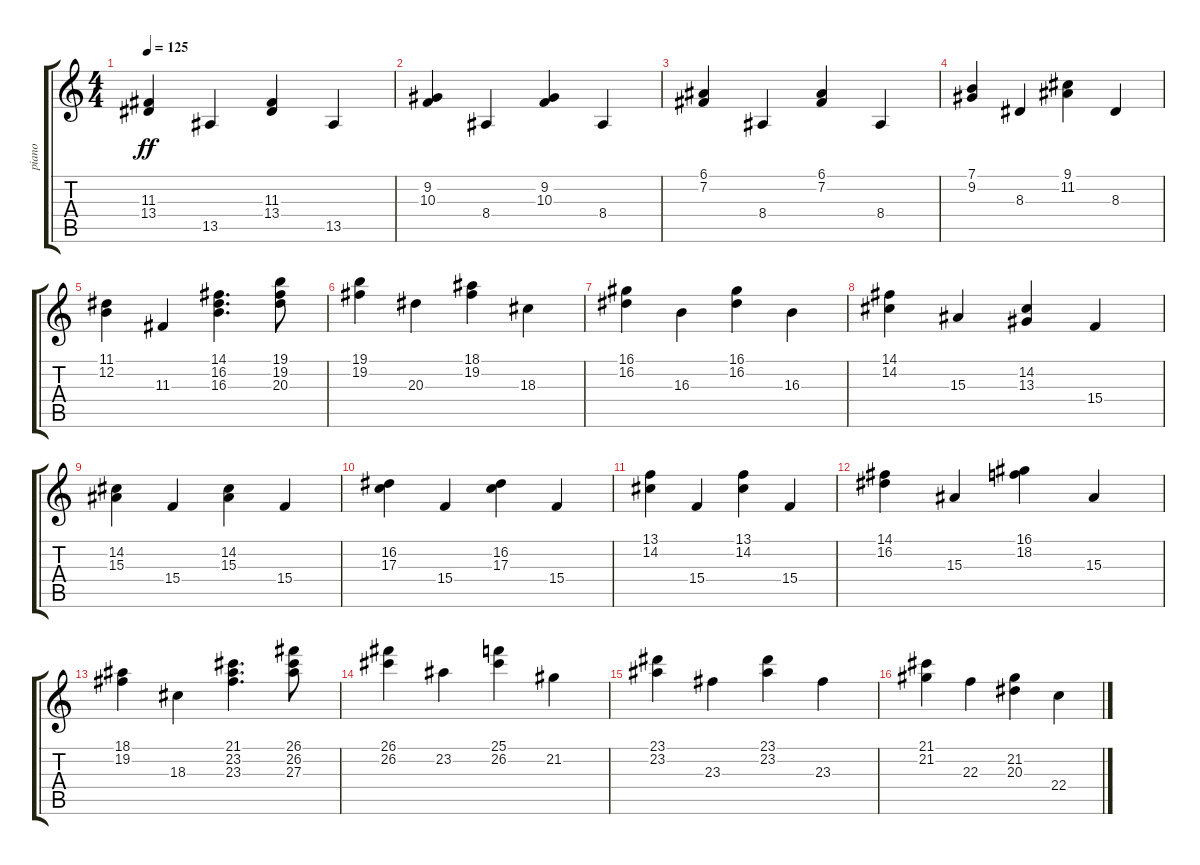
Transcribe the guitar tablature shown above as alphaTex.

\track ("piano" "piano") {instrument brightacousticpiano}
\staff {score tabs}
\tuning (E4 B3 G3 D3 A2 E2) {hide}
\ts (4 4)
\tempo 125
\clef g2
\ks c
(11.3 13.4).4{dy ff} 13.5.4 (11.3 13.4).4 13.5.4 |
(9.2 10.3).4 8.4.4 (9.2 10.3).4 8.4.4 |
(6.1 7.2).4 8.4.4 (6.1 7.2).4 8.4.4 |
(7.1 9.2).4 8.3.4 (9.1 11.2).4 8.3.4 |
(11.1 12.2).4 11.3.4 (14.1 16.2 16.3).4{d} (19.1 19.2 20.3).8 |
(19.1 19.2).4 20.3.4 (18.1 19.2).4 18.3.4 |
(16.1 16.2).4 16.3.4 (16.1 16.2).4 16.3.4 |
(14.1 14.2).4 15.3.4 (14.2 13.3).4 15.4.4 |
(14.2 15.3).4 15.4.4 (14.2 15.3).4 15.4.4 |
(16.2 17.3).4 15.4.4 (16.2 17.3).4 15.4.4 |
(13.1 14.2).4 15.4.4 (13.1 14.2).4 15.4.4 |
(14.1 16.2).4 15.3.4 (16.1 18.2).4 15.3.4 |
(18.1 19.2).4 18.3.4 (21.1 23.2 23.3).4{d} (26.1 26.2 27.3).8 |
(26.1 26.2).4 23.2.4 (25.1 26.2).4 21.2.4 |
(23.1 23.2).4 23.3.4 (23.1 23.2).4 23.3.4 |
(21.1 21.2).4 22.3.4 (21.2 20.3).4 22.4.4
